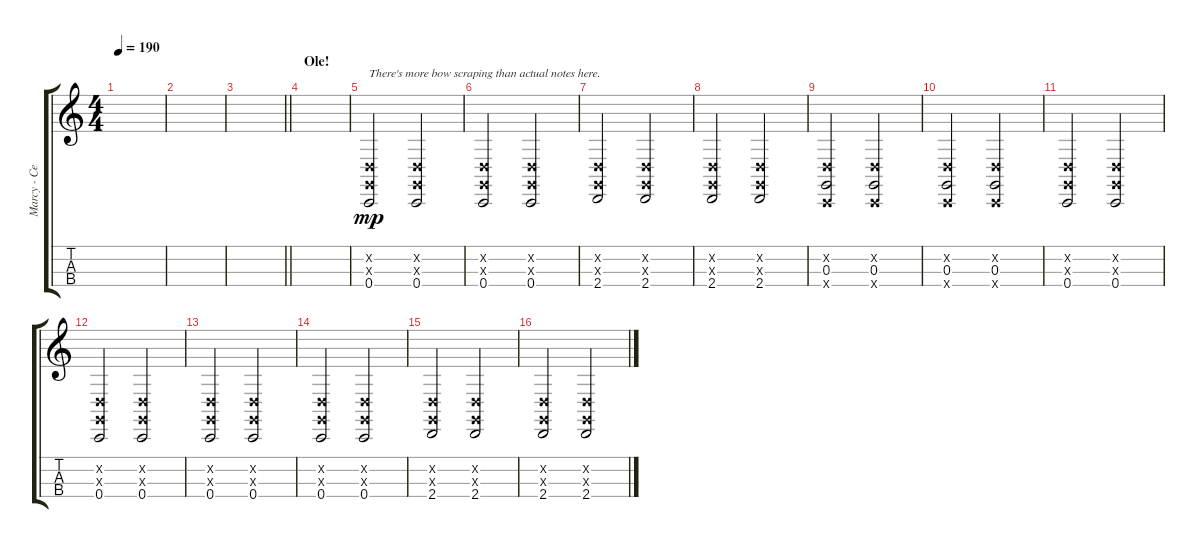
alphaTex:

\track ("Marcy - Cello" "Marcy - Ce") {instrument cello}
\staff {score tabs}
\tuning (A3 D3 G2 C2) {hide}
\ts (4 4)
\tempo 190
\clef g2
\ks c
|
|
\barLineRight lightlight
|
\section ("" "Ole!")
|
(0.2{x} 0.3{x} 0.4).2{txt "There's more bow scraping than actual notes here." dy mp} (0.2{x} 0.3{x} 0.4).2 |
(0.2{x} 0.3{x} 0.4).2 (0.2{x} 0.3{x} 0.4).2 |
(0.2{x} 0.3{x} 2.4).2 (0.2{x} 0.3{x} 2.4).2 |
(0.2{x} 0.3{x} 2.4).2 (0.2{x} 0.3{x} 2.4).2 |
(0.2{x} 0.3 0.4{x}).2 (0.2{x} 0.3 0.4{x}).2 |
(0.2{x} 0.3 0.4{x}).2 (0.2{x} 0.3 0.4{x}).2 |
(0.2{x} 0.3{x} 0.4).2 (0.2{x} 0.3{x} 0.4).2 |
(0.2{x} 0.3{x} 0.4).2 (0.2{x} 0.3{x} 0.4).2 |
(0.2{x} 0.3{x} 0.4).2 (0.2{x} 0.3{x} 0.4).2 |
(0.2{x} 0.3{x} 0.4).2 (0.2{x} 0.3{x} 0.4).2 |
(0.2{x} 0.3{x} 2.4).2 (0.2{x} 0.3{x} 2.4).2 |
(0.2{x} 0.3{x} 2.4).2 (0.2{x} 0.3{x} 2.4).2
